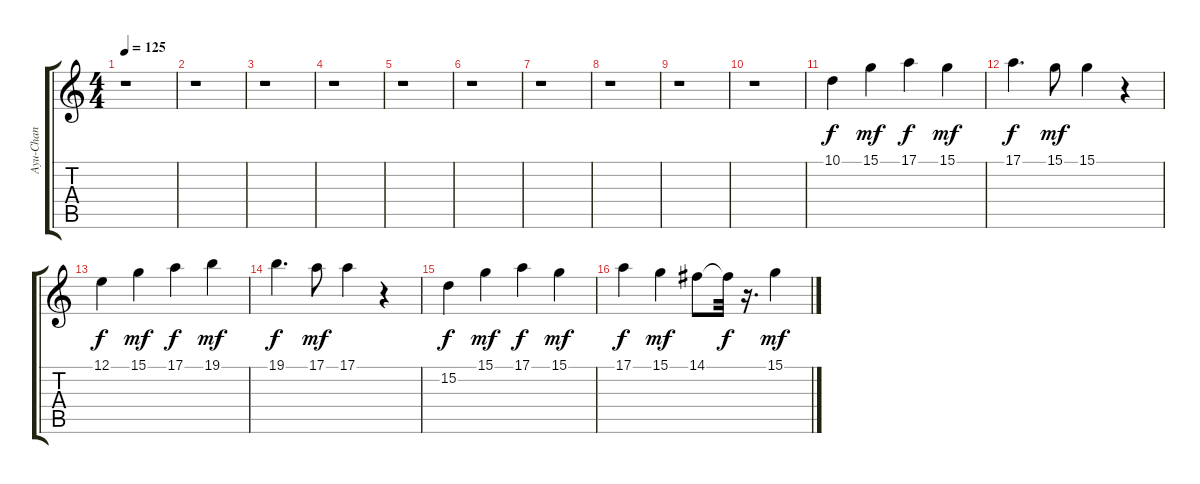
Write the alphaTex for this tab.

\track ("Ayu-Chan" "Ayu-Chan") {instrument englishhorn}
\staff {score tabs}
\tuning (E4 B3 G3 D3 A2 E2) {hide}
\ts (4 4)
\tempo 125
\clef g2
\ks c
r.1{dy f} |
r.1 |
r.1 |
r.1 |
r.1 |
r.1 |
r.1 |
r.1 |
r.1 |
r.1 |
10.1.4 15.1.4{dy mf} 17.1.4{dy f} 15.1.4{dy mf} |
17.1.4{d dy f} 15.1.8{dy mf} 15.1.4 r.4 |
12.1.4{dy f} 15.1.4{dy mf} 17.1.4{dy f} 19.1.4{dy mf} |
19.1.4{d dy f} 17.1.8{dy mf} 17.1.4 r.4 |
15.2.4{dy f} 15.1.4{dy mf} 17.1.4{dy f} 15.1.4{dy mf} |
17.1.4{dy f} 15.1.4{dy mf} 14.1.8 14.1{t}.32{dy f} r.16{d} 15.1.4{dy mf}
